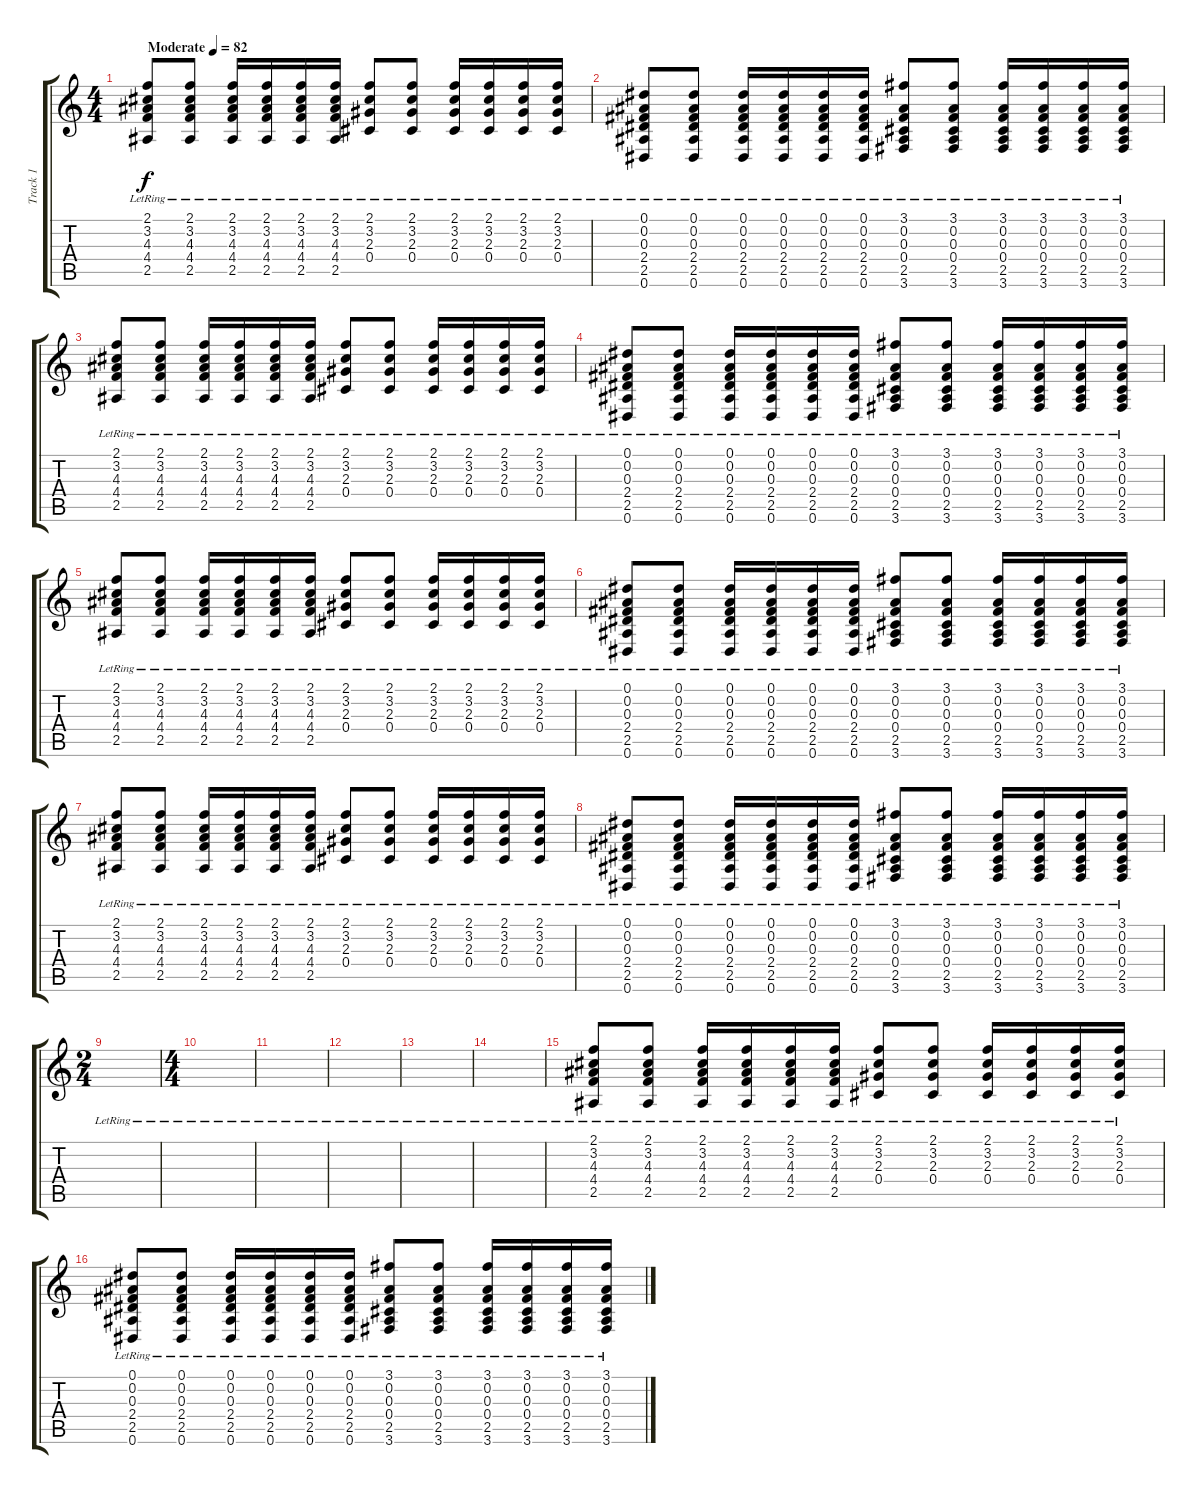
\track ("Track 1" "Track 1") {instrument acousticguitarsteel}
\staff {score tabs}
\tuning (Eb4 Bb3 Gb3 Db3 Ab2 Eb2) {hide}
\ts (4 4)
\tempo (82 "Moderate")
\clef g2
\ks c
(2.1{lr} 3.2{lr} 4.3{lr} 4.4{lr} 2.5{lr}).8{dy f instrument acousticguitarsteel} (2.1{lr} 3.2{lr} 4.3{lr} 4.4{lr} 2.5{lr}).8 (2.1{lr} 3.2{lr} 4.3{lr} 4.4{lr} 2.5{lr}).16 (2.1{lr} 3.2{lr} 4.3{lr} 4.4{lr} 2.5{lr}).16 (2.1{lr} 3.2{lr} 4.3{lr} 4.4{lr} 2.5{lr}).16 (2.1{lr} 3.2{lr} 4.3{lr} 4.4{lr} 2.5).16 (2.1{lr} 3.2{lr} 2.3{lr} 0.4{lr}).8 (2.1{lr} 3.2{lr} 2.3{lr} 0.4{lr}).8 (2.1{lr} 3.2{lr} 2.3{lr} 0.4{lr}).16 (2.1{lr} 3.2{lr} 2.3{lr} 0.4{lr}).16 (2.1{lr} 3.2{lr} 2.3{lr} 0.4{lr}).16 (2.1{lr} 3.2{lr} 2.3{lr} 0.4{lr}).16 |
(0.1{lr} 0.2{lr} 0.3{lr} 2.4{lr} 2.5{lr} 0.6{lr}).8 (0.1{lr} 0.2{lr} 0.3{lr} 2.4{lr} 2.5{lr} 0.6{lr}).8 (0.1{lr} 0.2{lr} 0.3{lr} 2.4{lr} 2.5{lr} 0.6{lr}).16 (0.1{lr} 0.2{lr} 0.3{lr} 2.4{lr} 2.5{lr} 0.6{lr}).16 (0.1{lr} 0.2{lr} 0.3{lr} 2.4{lr} 2.5{lr} 0.6{lr}).16 (0.1{lr} 0.2{lr} 0.3{lr} 2.4{lr} 2.5{lr} 0.6{lr}).16 (3.1{lr} 0.2{lr} 0.3{lr} 0.4{lr} 2.5{lr} 3.6{lr}).8 (3.1{lr} 0.2{lr} 0.3{lr} 0.4{lr} 2.5{lr} 3.6{lr}).8 (3.1{lr} 0.2{lr} 0.3{lr} 0.4{lr} 2.5{lr} 3.6{lr}).16 (3.1{lr} 0.2{lr} 0.3{lr} 0.4{lr} 2.5{lr} 3.6{lr}).16 (3.1{lr} 0.2{lr} 0.3{lr} 0.4{lr} 2.5{lr} 3.6{lr}).16 (3.1{lr} 0.2{lr} 0.3{lr} 0.4{lr} 2.5{lr} 3.6{lr}).16 |
(2.1{lr} 3.2{lr} 4.3{lr} 4.4{lr} 2.5{lr}).8 (2.1{lr} 3.2{lr} 4.3{lr} 4.4{lr} 2.5{lr}).8 (2.1{lr} 3.2{lr} 4.3{lr} 4.4{lr} 2.5{lr}).16 (2.1{lr} 3.2{lr} 4.3{lr} 4.4{lr} 2.5{lr}).16 (2.1{lr} 3.2{lr} 4.3{lr} 4.4{lr} 2.5{lr}).16 (2.1{lr} 3.2{lr} 4.3{lr} 4.4{lr} 2.5).16 (2.1{lr} 3.2{lr} 2.3{lr} 0.4{lr}).8 (2.1{lr} 3.2{lr} 2.3{lr} 0.4{lr}).8 (2.1{lr} 3.2{lr} 2.3{lr} 0.4{lr}).16 (2.1{lr} 3.2{lr} 2.3{lr} 0.4{lr}).16 (2.1{lr} 3.2{lr} 2.3{lr} 0.4{lr}).16 (2.1{lr} 3.2{lr} 2.3{lr} 0.4{lr}).16 |
(0.1{lr} 0.2{lr} 0.3{lr} 2.4{lr} 2.5{lr} 0.6{lr}).8 (0.1{lr} 0.2{lr} 0.3{lr} 2.4{lr} 2.5{lr} 0.6{lr}).8 (0.1{lr} 0.2{lr} 0.3{lr} 2.4{lr} 2.5{lr} 0.6{lr}).16 (0.1{lr} 0.2{lr} 0.3{lr} 2.4{lr} 2.5{lr} 0.6{lr}).16 (0.1{lr} 0.2{lr} 0.3{lr} 2.4{lr} 2.5{lr} 0.6{lr}).16 (0.1{lr} 0.2{lr} 0.3{lr} 2.4{lr} 2.5{lr} 0.6{lr}).16 (3.1{lr} 0.2{lr} 0.3{lr} 0.4{lr} 2.5{lr} 3.6{lr}).8 (3.1{lr} 0.2{lr} 0.3{lr} 0.4{lr} 2.5{lr} 3.6{lr}).8 (3.1{lr} 0.2{lr} 0.3{lr} 0.4{lr} 2.5{lr} 3.6{lr}).16 (3.1{lr} 0.2{lr} 0.3{lr} 0.4{lr} 2.5{lr} 3.6{lr}).16 (3.1{lr} 0.2{lr} 0.3{lr} 0.4{lr} 2.5{lr} 3.6{lr}).16 (3.1{lr} 0.2{lr} 0.3{lr} 0.4{lr} 2.5{lr} 3.6{lr}).16 |
(2.1{lr} 3.2{lr} 4.3{lr} 4.4{lr} 2.5{lr}).8 (2.1{lr} 3.2{lr} 4.3{lr} 4.4{lr} 2.5{lr}).8 (2.1{lr} 3.2{lr} 4.3{lr} 4.4{lr} 2.5{lr}).16 (2.1{lr} 3.2{lr} 4.3{lr} 4.4{lr} 2.5{lr}).16 (2.1{lr} 3.2{lr} 4.3{lr} 4.4{lr} 2.5{lr}).16 (2.1{lr} 3.2{lr} 4.3{lr} 4.4{lr} 2.5).16 (2.1{lr} 3.2{lr} 2.3{lr} 0.4{lr}).8 (2.1{lr} 3.2{lr} 2.3{lr} 0.4{lr}).8 (2.1{lr} 3.2{lr} 2.3{lr} 0.4{lr}).16 (2.1{lr} 3.2{lr} 2.3{lr} 0.4{lr}).16 (2.1{lr} 3.2{lr} 2.3{lr} 0.4{lr}).16 (2.1{lr} 3.2{lr} 2.3{lr} 0.4{lr}).16 |
(0.1{lr} 0.2{lr} 0.3{lr} 2.4{lr} 2.5{lr} 0.6{lr}).8 (0.1{lr} 0.2{lr} 0.3{lr} 2.4{lr} 2.5{lr} 0.6{lr}).8 (0.1{lr} 0.2{lr} 0.3{lr} 2.4{lr} 2.5{lr} 0.6{lr}).16 (0.1{lr} 0.2{lr} 0.3{lr} 2.4{lr} 2.5{lr} 0.6{lr}).16 (0.1{lr} 0.2{lr} 0.3{lr} 2.4{lr} 2.5{lr} 0.6{lr}).16 (0.1{lr} 0.2{lr} 0.3{lr} 2.4{lr} 2.5{lr} 0.6{lr}).16 (3.1{lr} 0.2{lr} 0.3{lr} 0.4{lr} 2.5{lr} 3.6{lr}).8 (3.1{lr} 0.2{lr} 0.3{lr} 0.4{lr} 2.5{lr} 3.6{lr}).8 (3.1{lr} 0.2{lr} 0.3{lr} 0.4{lr} 2.5{lr} 3.6{lr}).16 (3.1{lr} 0.2{lr} 0.3{lr} 0.4{lr} 2.5{lr} 3.6{lr}).16 (3.1{lr} 0.2{lr} 0.3{lr} 0.4{lr} 2.5{lr} 3.6{lr}).16 (3.1{lr} 0.2{lr} 0.3{lr} 0.4{lr} 2.5{lr} 3.6{lr}).16 |
(2.1{lr} 3.2{lr} 4.3{lr} 4.4{lr} 2.5{lr}).8 (2.1{lr} 3.2{lr} 4.3{lr} 4.4{lr} 2.5{lr}).8 (2.1{lr} 3.2{lr} 4.3{lr} 4.4{lr} 2.5{lr}).16 (2.1{lr} 3.2{lr} 4.3{lr} 4.4{lr} 2.5{lr}).16 (2.1{lr} 3.2{lr} 4.3{lr} 4.4{lr} 2.5{lr}).16 (2.1{lr} 3.2{lr} 4.3{lr} 4.4{lr} 2.5).16 (2.1{lr} 3.2{lr} 2.3{lr} 0.4{lr}).8 (2.1{lr} 3.2{lr} 2.3{lr} 0.4{lr}).8 (2.1{lr} 3.2{lr} 2.3{lr} 0.4{lr}).16 (2.1{lr} 3.2{lr} 2.3{lr} 0.4{lr}).16 (2.1{lr} 3.2{lr} 2.3{lr} 0.4{lr}).16 (2.1{lr} 3.2{lr} 2.3{lr} 0.4{lr}).16 |
(0.1{lr} 0.2{lr} 0.3{lr} 2.4{lr} 2.5{lr} 0.6{lr}).8 (0.1{lr} 0.2{lr} 0.3{lr} 2.4{lr} 2.5{lr} 0.6{lr}).8 (0.1{lr} 0.2{lr} 0.3{lr} 2.4{lr} 2.5{lr} 0.6{lr}).16 (0.1{lr} 0.2{lr} 0.3{lr} 2.4{lr} 2.5{lr} 0.6{lr}).16 (0.1{lr} 0.2{lr} 0.3{lr} 2.4{lr} 2.5{lr} 0.6{lr}).16 (0.1{lr} 0.2{lr} 0.3{lr} 2.4{lr} 2.5{lr} 0.6{lr}).16 (3.1{lr} 0.2{lr} 0.3{lr} 0.4{lr} 2.5{lr} 3.6{lr}).8 (3.1{lr} 0.2{lr} 0.3{lr} 0.4{lr} 2.5{lr} 3.6{lr}).8 (3.1{lr} 0.2{lr} 0.3{lr} 0.4{lr} 2.5{lr} 3.6{lr}).16 (3.1{lr} 0.2{lr} 0.3{lr} 0.4{lr} 2.5{lr} 3.6{lr}).16 (3.1{lr} 0.2{lr} 0.3{lr} 0.4{lr} 2.5{lr} 3.6{lr}).16 (3.1{lr} 0.2{lr} 0.3{lr} 0.4{lr} 2.5{lr} 3.6{lr}).16 |
\ts (2 4)
|
\ts (4 4)
|
|
|
|
|
(2.1{lr} 3.2{lr} 4.3{lr} 4.4{lr} 2.5{lr}).8 (2.1{lr} 3.2{lr} 4.3{lr} 4.4{lr} 2.5{lr}).8 (2.1{lr} 3.2{lr} 4.3{lr} 4.4{lr} 2.5{lr}).16 (2.1{lr} 3.2{lr} 4.3{lr} 4.4{lr} 2.5{lr}).16 (2.1{lr} 3.2{lr} 4.3{lr} 4.4{lr} 2.5{lr}).16 (2.1{lr} 3.2{lr} 4.3{lr} 4.4{lr} 2.5).16 (2.1{lr} 3.2{lr} 2.3{lr} 0.4{lr}).8 (2.1{lr} 3.2{lr} 2.3{lr} 0.4{lr}).8 (2.1{lr} 3.2{lr} 2.3{lr} 0.4{lr}).16 (2.1{lr} 3.2{lr} 2.3{lr} 0.4{lr}).16 (2.1{lr} 3.2{lr} 2.3{lr} 0.4{lr}).16 (2.1{lr} 3.2{lr} 2.3{lr} 0.4{lr}).16 |
(0.1{lr} 0.2{lr} 0.3{lr} 2.4{lr} 2.5{lr} 0.6{lr}).8 (0.1{lr} 0.2{lr} 0.3{lr} 2.4{lr} 2.5{lr} 0.6{lr}).8 (0.1{lr} 0.2{lr} 0.3{lr} 2.4{lr} 2.5{lr} 0.6{lr}).16 (0.1{lr} 0.2{lr} 0.3{lr} 2.4{lr} 2.5{lr} 0.6{lr}).16 (0.1{lr} 0.2{lr} 0.3{lr} 2.4{lr} 2.5{lr} 0.6{lr}).16 (0.1{lr} 0.2{lr} 0.3{lr} 2.4{lr} 2.5{lr} 0.6{lr}).16 (3.1{lr} 0.2{lr} 0.3{lr} 0.4{lr} 2.5{lr} 3.6{lr}).8 (3.1{lr} 0.2{lr} 0.3{lr} 0.4{lr} 2.5{lr} 3.6{lr}).8 (3.1{lr} 0.2{lr} 0.3{lr} 0.4{lr} 2.5{lr} 3.6{lr}).16 (3.1{lr} 0.2{lr} 0.3{lr} 0.4{lr} 2.5{lr} 3.6{lr}).16 (3.1{lr} 0.2{lr} 0.3{lr} 0.4{lr} 2.5{lr} 3.6{lr}).16 (3.1{lr} 0.2{lr} 0.3{lr} 0.4{lr} 2.5{lr} 3.6{lr}).16
